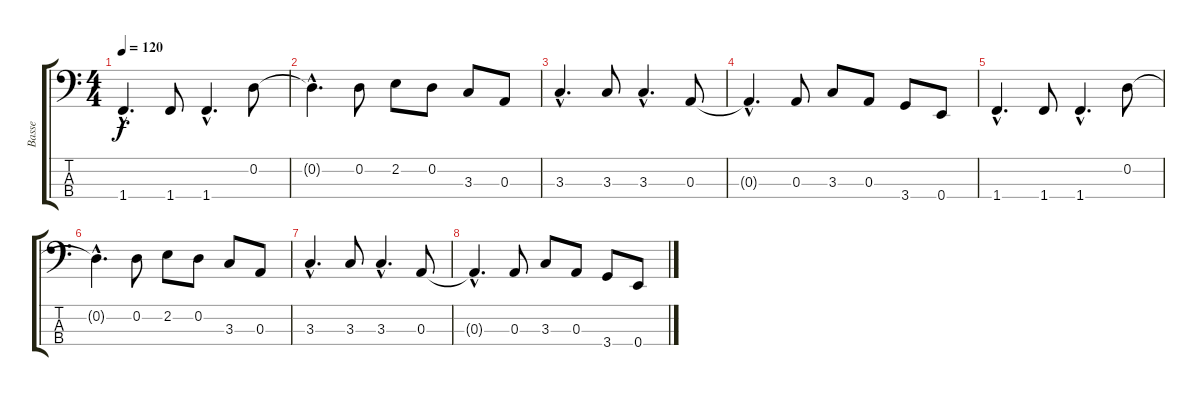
\track ("Basse" "Basse") {instrument electricbasspick}
\staff {score tabs}
\tuning (G2 D2 A1 E1) {hide}
\ts (4 4)
\tempo 120
\clef f4
\ks c
1.4{hac}.4{d dy f} 1.4.8 1.4{hac}.4{d} 0.2.8 |
0.2{hac t}.4{d} 0.2.8 2.2.8 0.2.8 3.3.8 0.3.8 |
3.3{hac}.4{d} 3.3.8 3.3{hac}.4{d} 0.3.8 |
0.3{hac t}.4{d} 0.3.8 3.3.8 0.3.8 3.4.8 0.4.8 |
1.4{hac}.4{d} 1.4.8 1.4{hac}.4{d} 0.2.8 |
0.2{hac t}.4{d} 0.2.8 2.2.8 0.2.8 3.3.8 0.3.8 |
3.3{hac}.4{d} 3.3.8 3.3{hac}.4{d} 0.3.8 |
0.3{hac t}.4{d} 0.3.8 3.3.8 0.3.8 3.4.8 0.4.8
